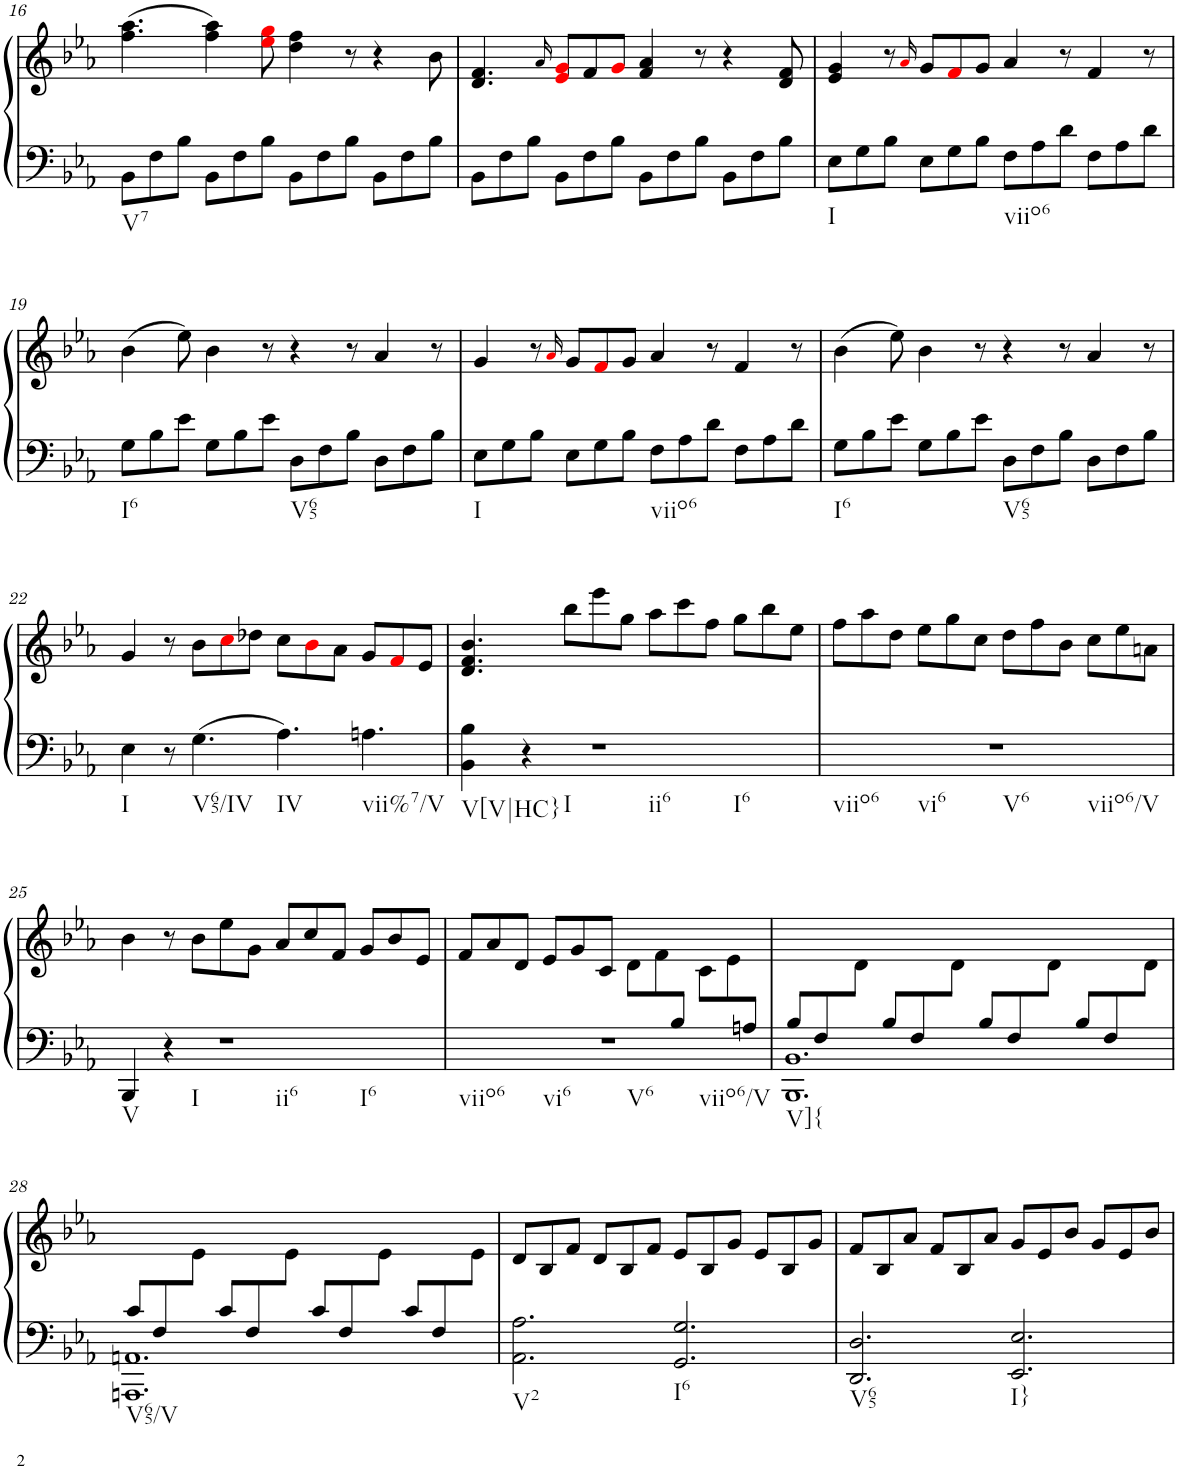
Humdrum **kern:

**kern	**kern
*part1	*part1
*staff2	*staff1
*I"Piano	*
*I'Pno.	*
!!LO:PB:g=z
*clefF4	*clefG2
*k[b-e-a-]	*k[b-e-a-]
*M12/8	*M12/8
=16	=16
!LO:TX:b:t=V7	!
8BB-\L	(4.ff\ 4.aa-\
8F\	.
8B-\J	.
8BB-\L	4ff\ 4aa-\)
8F\	.
8B-\J	8ee-i\ 8ggi\
8BB-\L	4dd\ 4ff\
8F\	.
8B-\J	8r
8BB-\L	4r
8F\	.
8B-\J	8b-\
=17	=17
8BB-\L	4.d/ 4.f/
8F\	.
8B-\J	.
.	16qa-/
8BB-\L	8e-i/ 8gi/L
8F\	8f/
8B-\J	8gi/J
8BB-\L	4f/ 4a-/
8F\	.
8B-\J	8r
8BB-\L	4r
8F\	.
8B-\J	8d/ 8f/
=18	=18
!LO:TX:b:t=I	!
8E-\L	4e-/ 4g/
8G\	.
8B-\J	8r
.	16qa-i/
8E-\L	8g/L
8G\	8fi/
8B-\J	8g/J
!LO:TX:b:t=viio6	!
8F\L	4a-/
8A-\	.
8d\J	8r
8F\L	4f/
8A-\	.
8d\J	8r
!!LO:LB:g=z
=19	=19
!LO:TX:b:t=I6	!
8G\L	(4b-\
8B-\	.
8e-\J	8ee-\)
8G\L	4b-\
8B-\	.
8e-\J	8r
!LO:TX:b:t=V65	!
8D\L	4r
8F\	.
8B-\J	8r
8D\L	4a-/
8F\	.
8B-\J	8r
=20	=20
!LO:TX:b:t=I	!
8E-\L	4g/
8G\	.
8B-\J	8r
.	16qa-i/
8E-\L	8g/L
8G\	8fi/
8B-\J	8g/J
!LO:TX:b:t=viio6	!
8F\L	4a-/
8A-\	.
8d\J	8r
8F\L	4f/
8A-\	.
8d\J	8r
=21	=21
!LO:TX:b:t=I6	!
8G\L	(4b-\
8B-\	.
8e-\J	8ee-\)
8G\L	4b-\
8B-\	.
8e-\J	8r
!LO:TX:b:t=V65	!
8D\L	4r
8F\	.
8B-\J	8r
8D\L	4a-/
8F\	.
8B-\J	8r
!!LO:LB:g=z
=22	=22
!LO:TX:b:t=I	!
4E-\	4g/
8r	8r
!LO:TX:b:t=V65/IV	!
4.G\	8b-\L
.	8cci\
.	8dd-X\J
!LO:TX:b:t=IV	!
4.A-\	8cc\L
.	8b-i\
.	8a-\J
!LO:TX:b:t=vii%7/V	!
4.An\	8g/L
.	8fi/
.	8e-/J
=23	=23
!LO:TX:b:t=V[V|HC}	!
4BB-\ 4B-\	4.d/ 4.f/ 4.b-/
!LO:TX:b:t=I	!
4r	.
.	8bb-\L
!LO:TX:b:t=ii6	!
!LO:TX:b:t=I6	!
1r	8eee-\
.	8gg\J
.	8aa-\L
.	8ccc\
.	8ff\J
.	8gg\L
.	8bb-\
.	8ee-\J
=24	=24
!LO:TX:b:t=viio6	!
!LO:TX:b:t=vi6	!
!LO:TX:b:t=V6	!
!LO:TX:b:t=viio6/V	!
1.r	8ff\L
.	8aa-\
.	8dd\J
.	8ee-\L
.	8gg\
.	8cc\J
.	8dd\L
.	8ff\
.	8b-\J
.	8cc\L
.	8ee-\
.	8an\J
!!LO:LB:g=z
=25	=25
!LO:TX:b:t=V	!
4BBB-/	4b-\
!LO:TX:b:t=I	!
4r	8r
.	8b-\L
!LO:TX:b:t=ii6	!
!LO:TX:b:t=I6	!
1r	8ee-\
.	8g\J
.	8a-/L
.	8cc/
.	8f/J
.	8g/L
.	8b-/
.	8e-/J
=26	=26
*^	*
!LO:TX:b:t=viio6	!	!
!LO:TX:b:t=vi6	!	!
!LO:TX:b:t=V6	!	!
!LO:TX:b:t=viio6/V	!	!
1ryy	1.r	8f/L
.	.	8a-/
.	.	8d/J
.	.	8e-/L
.	.	8g/
.	.	8c/J
.	.	8d\L
.	.	8f\
8B-/J	.	8ryy
4ryy	.	8c\L
.	.	8e-\
8An/J	.	8ryy
=27	=27	=27
!LO:TX:b:t=V]{	!	!
8B-/L	1.BBB- 1.BB-	4ryy
8F/	.	.
8ryy	.	8d\J
8B-/L	.	4ryy
8F/	.	.
8ryy	.	8d\J
8B-/L	.	4ryy
8F/	.	.
8ryy	.	8d\J
8B-/L	.	4ryy
8F/	.	.
8ryy	.	8d\J
!!LO:LB:g=z
=28	=28	=28
!LO:TX:b:t=V65/V	!	!
8c/L	1.AAAn 1.AAn	4ryy
8F/	.	.
8ryy	.	8e-\J
8c/L	.	4ryy
8F/	.	.
8ryy	.	8e-\J
8c/L	.	4ryy
8F/	.	.
8ryy	.	8e-\J
8c/L	.	4ryy
8F/	.	.
8ryy	.	8e-\J
*v	*v	*
=29	=29
!LO:TX:b:t=V2	!
2.AA-\ 2.A-\	8d/L
.	8B-/
.	8f/J
.	8d/L
.	8B-/
.	8f/J
!LO:TX:b:t=I6	!
2.GG/ 2.G/	8e-/L
.	8B-/
.	8g/J
.	8e-/L
.	8B-/
.	8g/J
=30	=30
!LO:TX:b:t=V65	!
2.DD/ 2.D/	8f/L
.	8B-/
.	8a-/J
.	8f/L
.	8B-/
.	8a-/J
!LO:TX:b:t=I}	!
2.EE-/ 2.E-/	8g/L
.	8e-/
.	8b-/J
.	8g/L
.	8e-/
.	8b-/J
=	=
*-	*-
